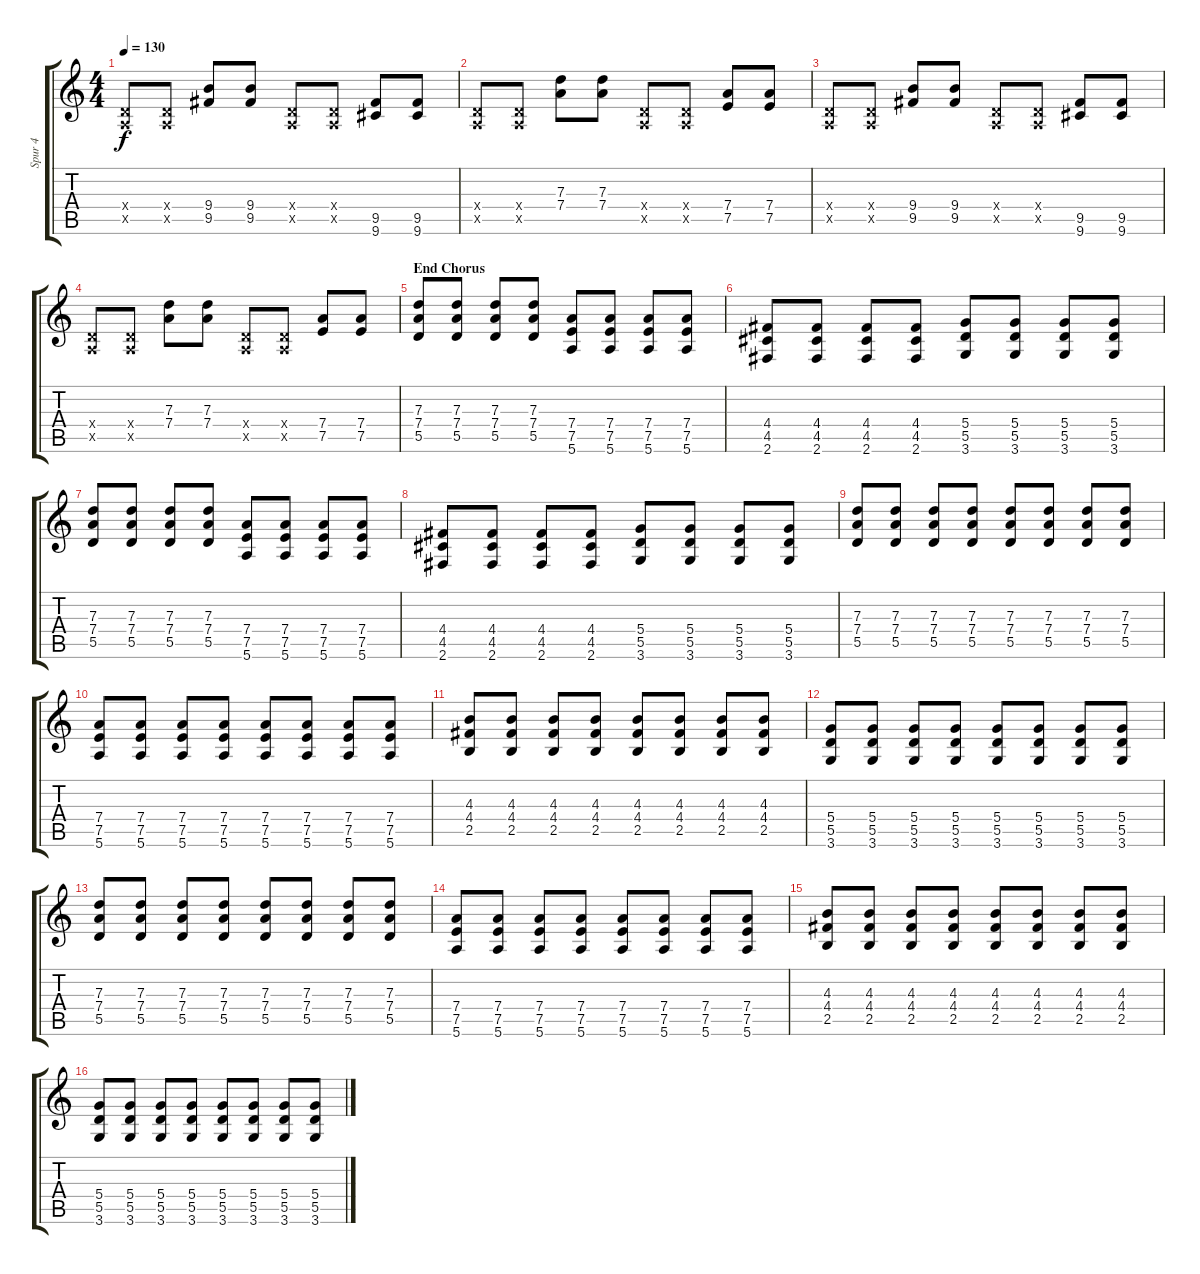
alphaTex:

\track ("Spur 4" "Spur 4") {instrument distortionguitar}
\staff {score tabs}
\tuning (E4 B3 G3 D3 A2 E2) {hide}
\ts (4 4)
\tempo 130
\clef g2
\ks c
(0.4{x} 0.5{x}).8{dy f} (0.4{x} 0.5{x}).8 (9.4 9.5).8 (9.4 9.5).8 (0.4{x} 0.5{x}).8 (0.4{x} 0.5{x}).8 (9.5 9.6).8 (9.5 9.6).8 |
(0.4{x} 0.5{x}).8 (0.4{x} 0.5{x}).8 (7.3 7.4).8 (7.3 7.4).8 (0.4{x} 0.5{x}).8 (0.4{x} 0.5{x}).8 (7.4 7.5).8 (7.4 7.5).8 |
(0.4{x} 0.5{x}).8 (0.4{x} 0.5{x}).8 (9.4 9.5).8 (9.4 9.5).8 (0.4{x} 0.5{x}).8 (0.4{x} 0.5{x}).8 (9.5 9.6).8 (9.5 9.6).8 |
(0.4{x} 0.5{x}).8 (0.4{x} 0.5{x}).8 (7.3 7.4).8 (7.3 7.4).8 (0.4{x} 0.5{x}).8 (0.4{x} 0.5{x}).8 (7.4 7.5).8 (7.4 7.5).8 |
\section ("" "End Chorus")
(7.3 7.4 5.5).8 (7.3 7.4 5.5).8 (7.3 7.4 5.5).8 (7.3 7.4 5.5).8 (7.4 7.5 5.6).8 (7.4 7.5 5.6).8 (7.4 7.5 5.6).8 (7.4 7.5 5.6).8 |
(4.4 4.5 2.6).8 (4.4 4.5 2.6).8 (4.4 4.5 2.6).8 (4.4 4.5 2.6).8 (5.4 5.5 3.6).8 (5.4 5.5 3.6).8 (5.4 5.5 3.6).8 (5.4 5.5 3.6).8 |
(7.3 7.4 5.5).8 (7.3 7.4 5.5).8 (7.3 7.4 5.5).8 (7.3 7.4 5.5).8 (7.4 7.5 5.6).8 (7.4 7.5 5.6).8 (7.4 7.5 5.6).8 (7.4 7.5 5.6).8 |
(4.4 4.5 2.6).8 (4.4 4.5 2.6).8 (4.4 4.5 2.6).8 (4.4 4.5 2.6).8 (5.4 5.5 3.6).8 (5.4 5.5 3.6).8 (5.4 5.5 3.6).8 (5.4 5.5 3.6).8 |
(7.3 7.4 5.5).8 (7.3 7.4 5.5).8 (7.3 7.4 5.5).8 (7.3 7.4 5.5).8 (7.3 7.4 5.5).8 (7.3 7.4 5.5).8 (7.3 7.4 5.5).8 (7.3 7.4 5.5).8 |
(7.4 7.5 5.6).8 (7.4 7.5 5.6).8 (7.4 7.5 5.6).8 (7.4 7.5 5.6).8 (7.4 7.5 5.6).8 (7.4 7.5 5.6).8 (7.4 7.5 5.6).8 (7.4 7.5 5.6).8 |
(4.3 4.4 2.5).8 (4.3 4.4 2.5).8 (4.3 4.4 2.5).8 (4.3 4.4 2.5).8 (4.3 4.4 2.5).8 (4.3 4.4 2.5).8 (4.3 4.4 2.5).8 (4.3 4.4 2.5).8 |
(5.4 5.5 3.6).8 (5.4 5.5 3.6).8 (5.4 5.5 3.6).8 (5.4 5.5 3.6).8 (5.4 5.5 3.6).8 (5.4 5.5 3.6).8 (5.4 5.5 3.6).8 (5.4 5.5 3.6).8 |
(7.3 7.4 5.5).8 (7.3 7.4 5.5).8 (7.3 7.4 5.5).8 (7.3 7.4 5.5).8 (7.3 7.4 5.5).8 (7.3 7.4 5.5).8 (7.3 7.4 5.5).8 (7.3 7.4 5.5).8 |
(7.4 7.5 5.6).8 (7.4 7.5 5.6).8 (7.4 7.5 5.6).8 (7.4 7.5 5.6).8 (7.4 7.5 5.6).8 (7.4 7.5 5.6).8 (7.4 7.5 5.6).8 (7.4 7.5 5.6).8 |
(4.3 4.4 2.5).8 (4.3 4.4 2.5).8 (4.3 4.4 2.5).8 (4.3 4.4 2.5).8 (4.3 4.4 2.5).8 (4.3 4.4 2.5).8 (4.3 4.4 2.5).8 (4.3 4.4 2.5).8 |
(5.4 5.5 3.6).8 (5.4 5.5 3.6).8 (5.4 5.5 3.6).8 (5.4 5.5 3.6).8 (5.4 5.5 3.6).8 (5.4 5.5 3.6).8 (5.4 5.5 3.6).8 (5.4 5.5 3.6).8
